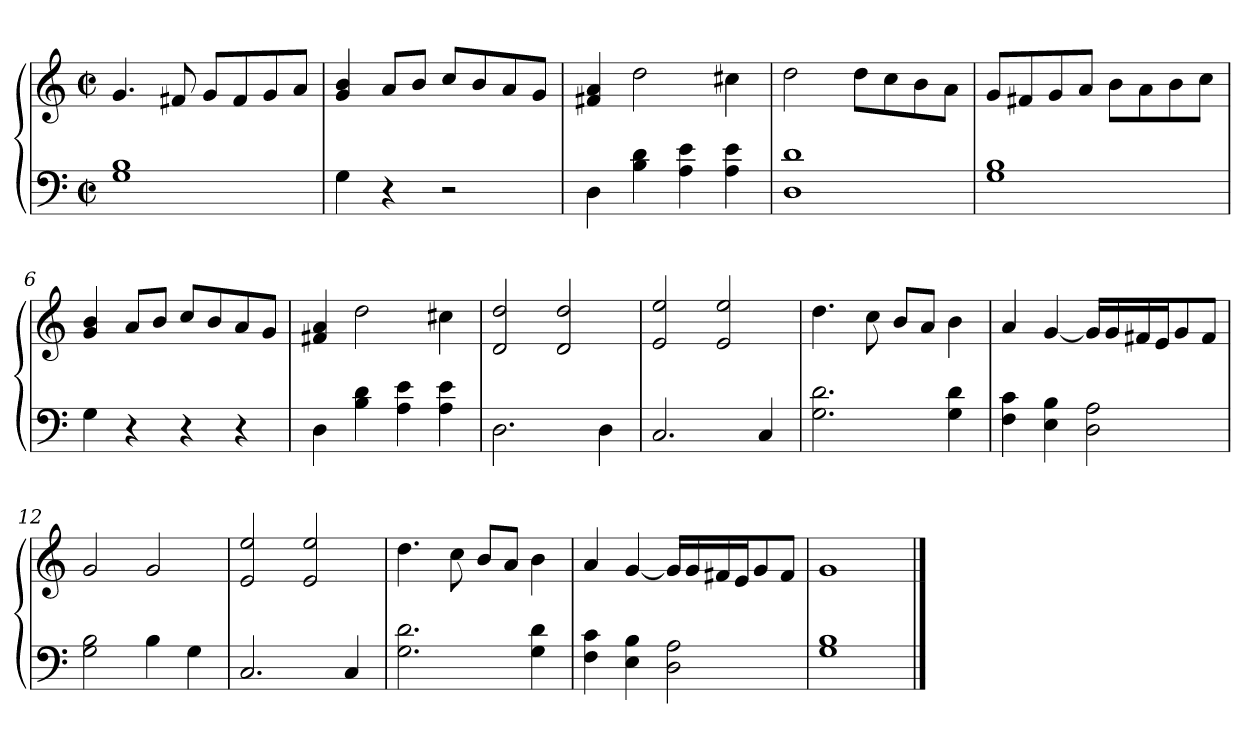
**kern	**kern
*part1	*part1
*staff2	*staff1
*clefF4	*clefG2
*k[]	*k[]
*M2/2	*M2/2
*met(c|)	*met(c|)
=1	=1
1G 1B	4.g/
.	8f#X/
.	8g/L
.	8f#/
.	8g/
.	8a/J
=2	=2
4G\	4g/ 4b/
4r	8a/L
.	8b/J
2r	8cc/L
.	8b/
.	8a/
.	8g/J
=3	=3
4D\	4f#X/ 4a/
4B\ 4d\	2dd\
4A\ 4e\	.
4A\ 4e\	4cc#X\
=4	=4
1D 1d	2dd\
.	8dd\L
.	8cc\
.	8b\
.	8a\J
!!LO:LB:g=z
=5	=5
1G 1B	8g/L
.	8f#X/
.	8g/
.	8a/J
.	8b\L
.	8a\
.	8b\
.	8cc\J
=6	=6
4G\	4g/ 4b/
4r	8a/L
.	8b/J
4r	8cc/L
.	8b/
4r	8a/
.	8g/J
=7	=7
4D\	4f#X/ 4a/
4B\ 4d\	2dd\
4A\ 4e\	.
4A\ 4e\	4cc#X\
=8	=8
2.D\	2d/ 2dd/
.	2d/ 2dd/
4D\	.
!!LO:LB:g=z
=9	=9
2.C/	2e/ 2ee/
.	2e/ 2ee/
4C/	.
=10	=10
2.G\ 2.d\	4.dd\
.	8cc\
.	8b/L
.	8a/J
4G\ 4d\	4b\
=11	=11
4F\ 4c\	4a/
4E\ 4B\	[4g/
2D\ 2A\	16g/LL]
.	16g/
.	16f#X/
.	16e/J
.	8g/
.	8f#/J
=12	=12
2G\ 2B\	2g/
4B\	2g/
4G\	.
!!LO:LB:g=z
=13	=13
2.C/	2e/ 2ee/
.	2e/ 2ee/
4C/	.
=14	=14
2.G\ 2.d\	4.dd\
.	8cc\
.	8b/L
.	8a/J
4G\ 4d\	4b\
=15	=15
4F\ 4c\	4a/
4E\ 4B\	[4g/
2D\ 2A\	16g/LL]
.	16g/
.	16f#X/
.	16e/J
.	8g/
.	8f#/J
!!LO:LB:g=z
=16	=16
1G 1B	1g
==	==
*-	*-
